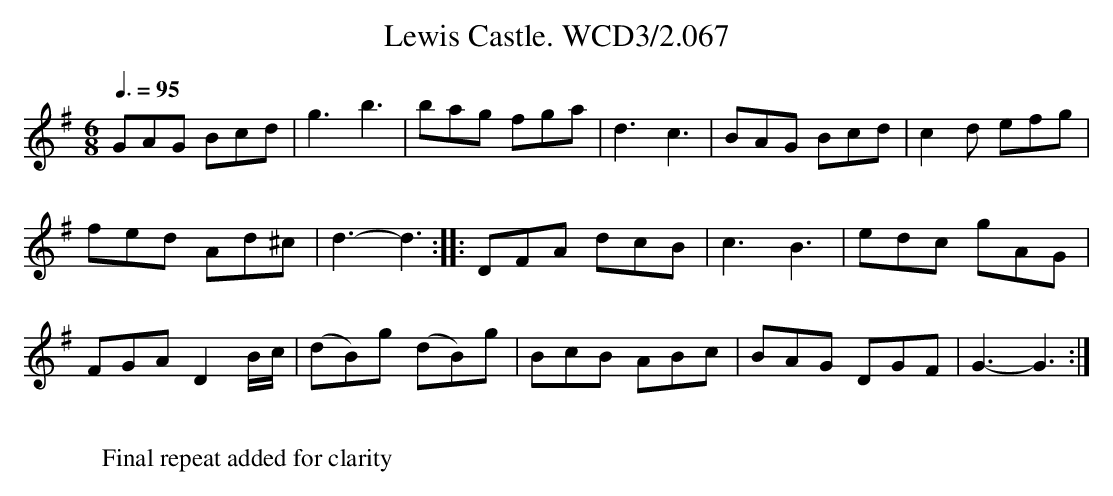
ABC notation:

X:1
T:Lewis Castle. WCD3/2.067
M:6/8
L:1/8
Q:3/8=95
K:G
GAG Bcd|g3b3|bag fga|d3c3|BAG Bcd|c2d efg|
fed Ad^c|d3-d3::DFA dcB|c3B3|edc gAG|
FGA D2 B/c/|(dB)g (dB)g|BcB ABc|BAG DGF|G3-G3:|
W:
W:Final repeat added for clarity
